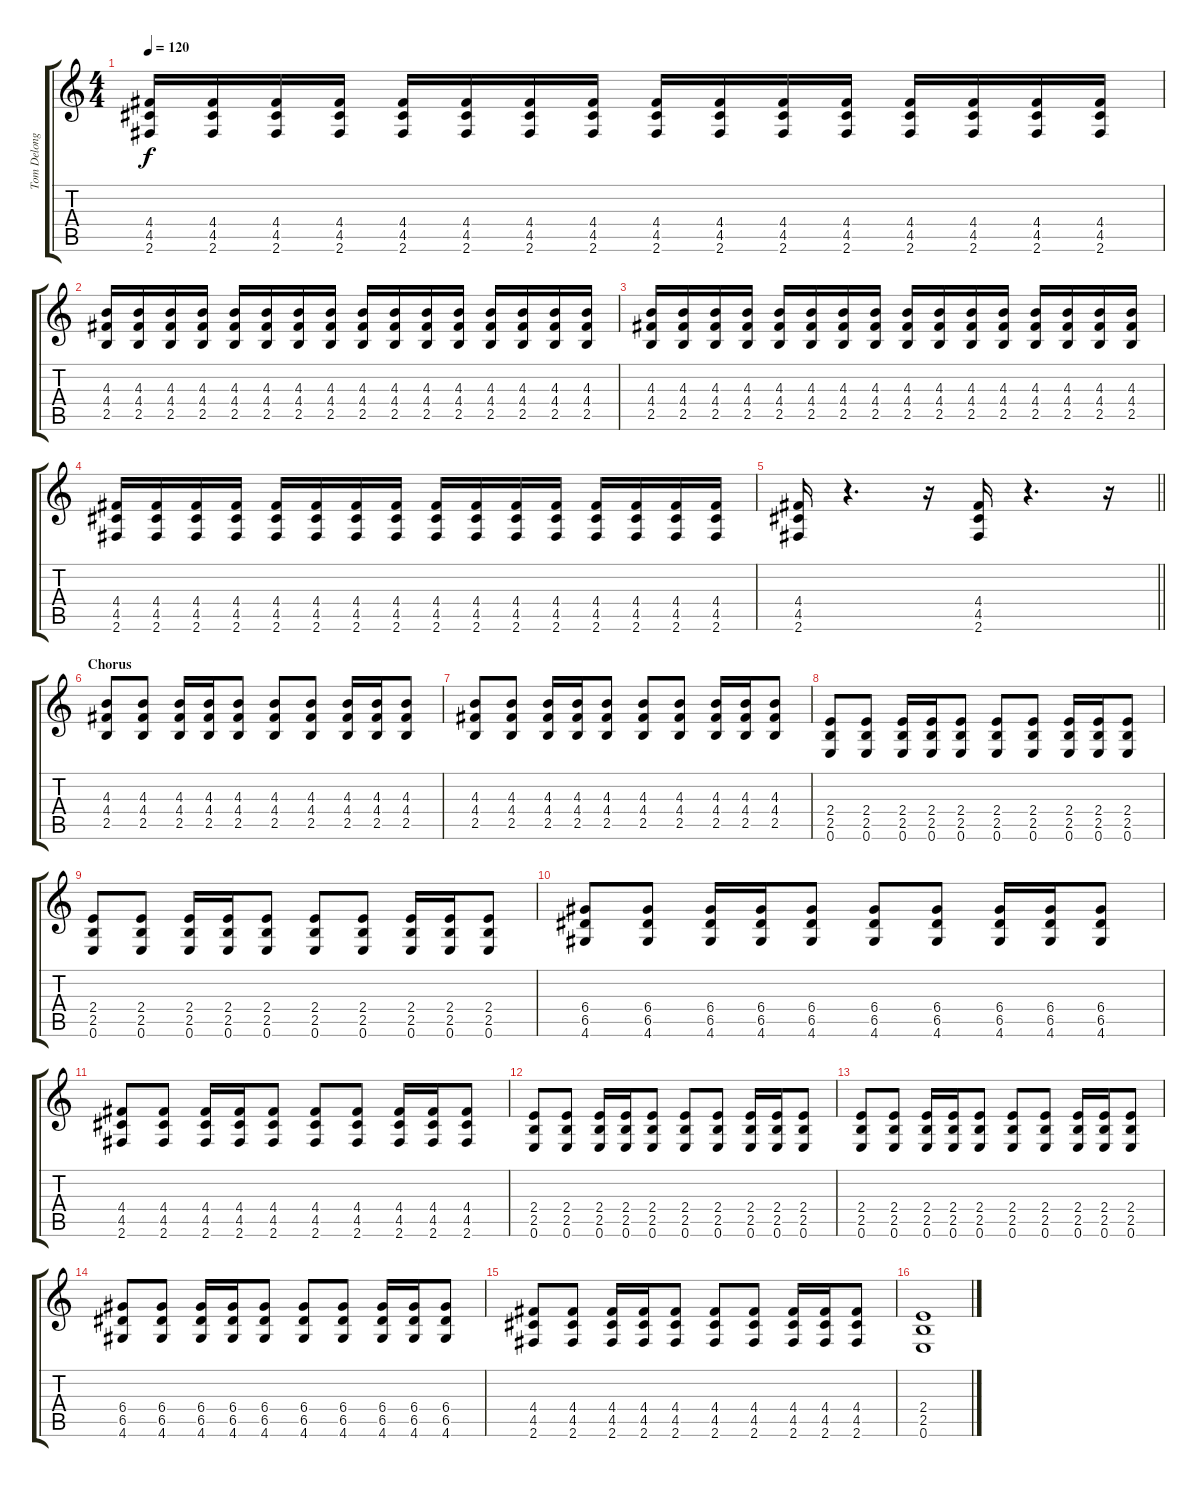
\track ("Tom Delonge - 1st Guitar" "Tom Delong") {instrument acousticguitarnylon}
\staff {score tabs}
\tuning (E4 B3 G3 D3 A2 E2) {hide}
\ts (4 4)
\tempo 120
\clef g2
\ks c
(4.4 4.5 2.6).16{dy f} (4.4 4.5 2.6).16 (4.4 4.5 2.6).16 (4.4 4.5 2.6).16 (4.4 4.5 2.6).16 (4.4 4.5 2.6).16 (4.4 4.5 2.6).16 (4.4 4.5 2.6).16 (4.4 4.5 2.6).16 (4.4 4.5 2.6).16 (4.4 4.5 2.6).16 (4.4 4.5 2.6).16 (4.4 4.5 2.6).16 (4.4 4.5 2.6).16 (4.4 4.5 2.6).16 (4.4 4.5 2.6).16 |
(4.3 4.4 2.5).16 (4.3 4.4 2.5).16 (4.3 4.4 2.5).16 (4.3 4.4 2.5).16 (4.3 4.4 2.5).16 (4.3 4.4 2.5).16 (4.3 4.4 2.5).16 (4.3 4.4 2.5).16 (4.3 4.4 2.5).16 (4.3 4.4 2.5).16 (4.3 4.4 2.5).16 (4.3 4.4 2.5).16 (4.3 4.4 2.5).16 (4.3 4.4 2.5).16 (4.3 4.4 2.5).16 (4.3 4.4 2.5).16 |
(4.3 4.4 2.5).16 (4.3 4.4 2.5).16 (4.3 4.4 2.5).16 (4.3 4.4 2.5).16 (4.3 4.4 2.5).16 (4.3 4.4 2.5).16 (4.3 4.4 2.5).16 (4.3 4.4 2.5).16 (4.3 4.4 2.5).16 (4.3 4.4 2.5).16 (4.3 4.4 2.5).16 (4.3 4.4 2.5).16 (4.3 4.4 2.5).16 (4.3 4.4 2.5).16 (4.3 4.4 2.5).16 (4.3 4.4 2.5).16 |
(4.4 4.5 2.6).16 (4.4 4.5 2.6).16 (4.4 4.5 2.6).16 (4.4 4.5 2.6).16 (4.4 4.5 2.6).16 (4.4 4.5 2.6).16 (4.4 4.5 2.6).16 (4.4 4.5 2.6).16 (4.4 4.5 2.6).16 (4.4 4.5 2.6).16 (4.4 4.5 2.6).16 (4.4 4.5 2.6).16 (4.4 4.5 2.6).16 (4.4 4.5 2.6).16 (4.4 4.5 2.6).16 (4.4 4.5 2.6).16 |
\barLineRight lightlight
(4.4 4.5 2.6).16 r.4{d} r.16 (4.4 4.5 2.6).16 r.4{d} r.16 |
\section ("" "Chorus")
(4.3 4.4 2.5).8 (4.3 4.4 2.5).8 (4.3 4.4 2.5).16 (4.3 4.4 2.5).16 (4.3 4.4 2.5).8 (4.3 4.4 2.5).8 (4.3 4.4 2.5).8 (4.3 4.4 2.5).16 (4.3 4.4 2.5).16 (4.3 4.4 2.5).8 |
(4.3 4.4 2.5).8 (4.3 4.4 2.5).8 (4.3 4.4 2.5).16 (4.3 4.4 2.5).16 (4.3 4.4 2.5).8 (4.3 4.4 2.5).8 (4.3 4.4 2.5).8 (4.3 4.4 2.5).16 (4.3 4.4 2.5).16 (4.3 4.4 2.5).8 |
(2.4 2.5 0.6).8 (2.4 2.5 0.6).8 (2.4 2.5 0.6).16 (2.4 2.5 0.6).16 (2.4 2.5 0.6).8 (2.4 2.5 0.6).8 (2.4 2.5 0.6).8 (2.4 2.5 0.6).16 (2.4 2.5 0.6).16 (2.4 2.5 0.6).8 |
(2.4 2.5 0.6).8 (2.4 2.5 0.6).8 (2.4 2.5 0.6).16 (2.4 2.5 0.6).16 (2.4 2.5 0.6).8 (2.4 2.5 0.6).8 (2.4 2.5 0.6).8 (2.4 2.5 0.6).16 (2.4 2.5 0.6).16 (2.4 2.5 0.6).8 |
(6.4 6.5 4.6).8 (6.4 6.5 4.6).8 (6.4 6.5 4.6).16 (6.4 6.5 4.6).16 (6.4 6.5 4.6).8 (6.4 6.5 4.6).8 (6.4 6.5 4.6).8 (6.4 6.5 4.6).16 (6.4 6.5 4.6).16 (6.4 6.5 4.6).8 |
(4.4 4.5 2.6).8 (4.4 4.5 2.6).8 (4.4 4.5 2.6).16 (4.4 4.5 2.6).16 (4.4 4.5 2.6).8 (4.4 4.5 2.6).8 (4.4 4.5 2.6).8 (4.4 4.5 2.6).16 (4.4 4.5 2.6).16 (4.4 4.5 2.6).8 |
(2.4 2.5 0.6).8 (2.4 2.5 0.6).8 (2.4 2.5 0.6).16 (2.4 2.5 0.6).16 (2.4 2.5 0.6).8 (2.4 2.5 0.6).8 (2.4 2.5 0.6).8 (2.4 2.5 0.6).16 (2.4 2.5 0.6).16 (2.4 2.5 0.6).8 |
(2.4 2.5 0.6).8 (2.4 2.5 0.6).8 (2.4 2.5 0.6).16 (2.4 2.5 0.6).16 (2.4 2.5 0.6).8 (2.4 2.5 0.6).8 (2.4 2.5 0.6).8 (2.4 2.5 0.6).16 (2.4 2.5 0.6).16 (2.4 2.5 0.6).8 |
(6.4 6.5 4.6).8 (6.4 6.5 4.6).8 (6.4 6.5 4.6).16 (6.4 6.5 4.6).16 (6.4 6.5 4.6).8 (6.4 6.5 4.6).8 (6.4 6.5 4.6).8 (6.4 6.5 4.6).16 (6.4 6.5 4.6).16 (6.4 6.5 4.6).8 |
(4.4 4.5 2.6).8 (4.4 4.5 2.6).8 (4.4 4.5 2.6).16 (4.4 4.5 2.6).16 (4.4 4.5 2.6).8 (4.4 4.5 2.6).8 (4.4 4.5 2.6).8 (4.4 4.5 2.6).16 (4.4 4.5 2.6).16 (4.4 4.5 2.6).8 |
(2.4 2.5 0.6).1
